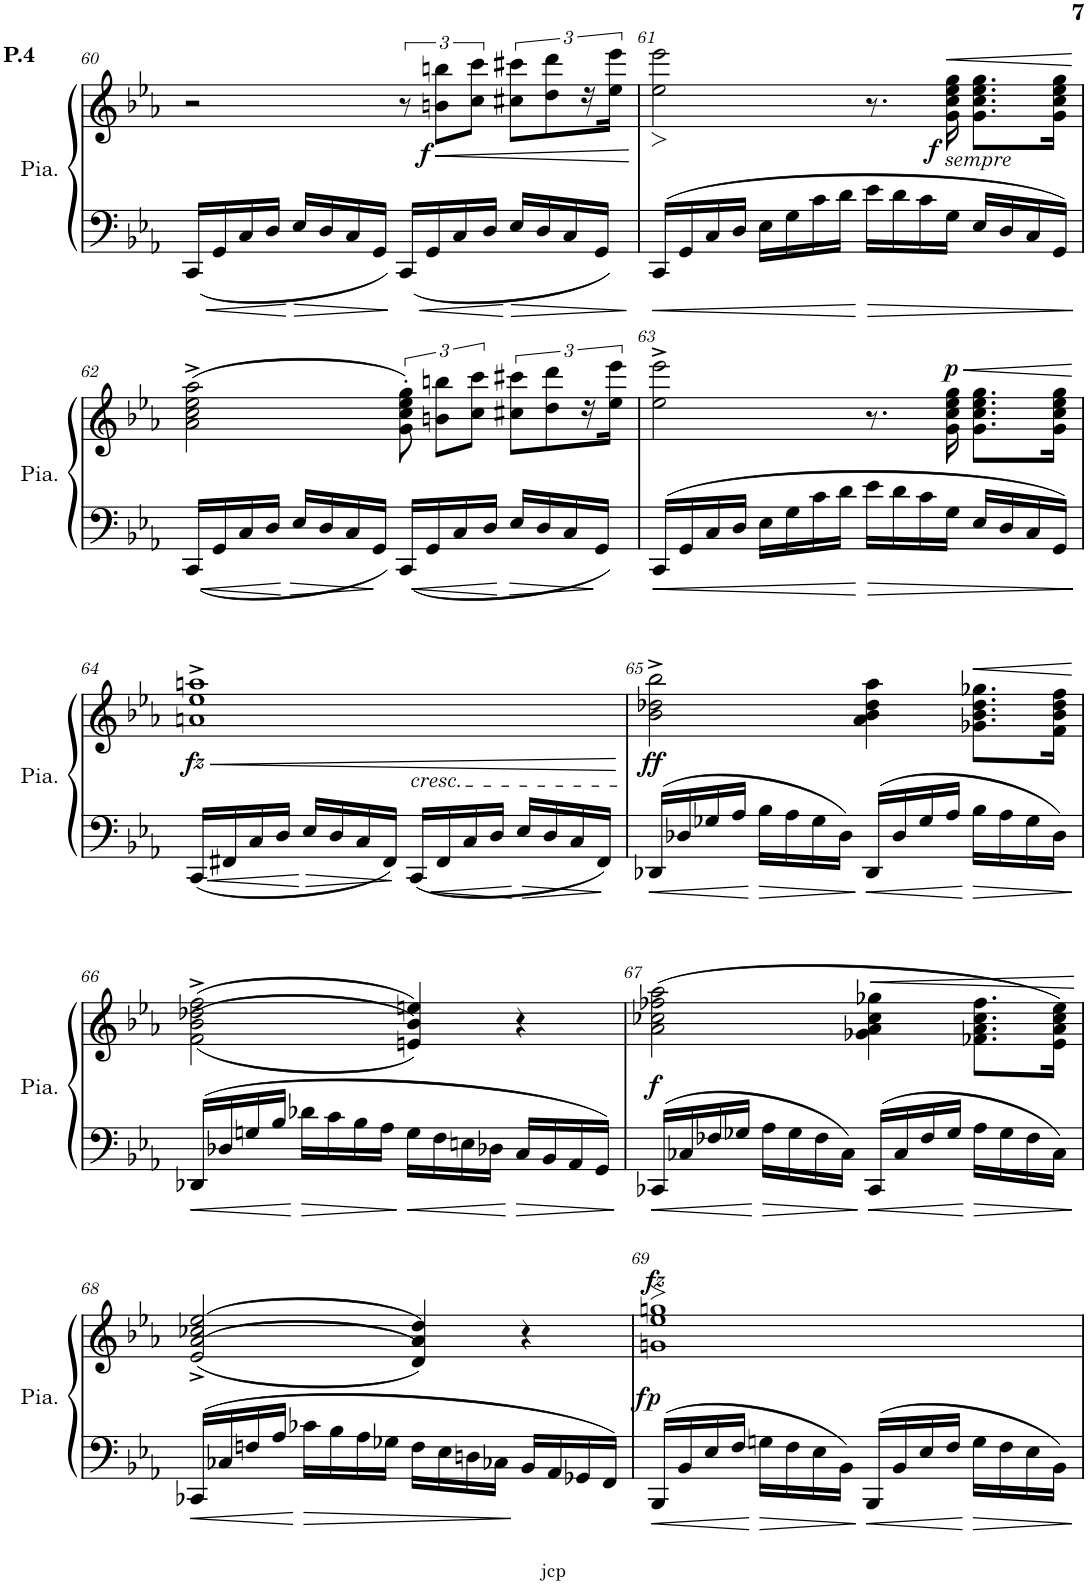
**kern	**kern	**dynam
*part1	*part1	*part1
*staff2	*staff1	*staff1/2
*I"Piano	*	*
*I'Pia.	*	*
!!LO:PB:g=z
*clefF4	*clefG2	*
*k[b-e-a-]	*k[b-e-a-]	*
*M4/4	*M4/4	*
*met(c)	*met(c)	*
=60	=60	=60
!	!LO:TX:a:B:t=P.4	!
16CC/LL	2r	.
16GG/	.	.
16C/	.	.
16D/JJ	.	.
16E-/LL	.	.
16D/	.	.
16C/	.	.
16GG/JJ	.	.
16CC/LL	12r	.
16GG/	.	.
!	!	!LO:DY:b
.	12bn\ 12bbn\L	f
16C/	.	.
!	!	!LO:HP:b
.	12cc\ 12ccc\J	<
16D/JJ	.	.
16E-/LL	12cc#X\ 12ccc#X\L	.
16D/	.	.
.	12dd\ 12ddd\	.
16C/	.	.
.	24r	.
16GG/JJ	.	.
.	24ee-\ 24eee-\JJ	.
.	.	[
=61	=61	=61
16CC/LL	2ee-\< 2eee-\<	.
16GG/	.	.
16C/	.	.
16D/JJ	.	.
16E-\LL	.	.
16G\	.	.
16c\	.	.
16d\JJ	.	.
16e-\LL	8.r	.
16d\	.	.
16c\	.	.
!	!LO:TX:b:i:t=sempre	!
!	!	!LO:HP:b
!	!	!LO:DY:n=1:b
16G\JJ	16g\ 16cc\ 16ee-\ 16gg\	< f
16E-/LL	8.g\ 8.cc\ 8.ee-\ 8.gg\L	.
16D/	.	.
16C/	.	.
16GG/JJ	16g\ 16cc\ 16ee-\ 16gg\Jk	.
.	.	[
!!LO:LB:g=z
=62	=62	=62
16CC/LL	(2a-\^ 2cc\^ 2ee-\^ 2aa-\^	.
16GG/	.	.
16C/	.	.
16D/JJ	.	.
16E-/LL	.	.
16D/	.	.
16C/	.	.
16GG/JJ	.	.
16CC/LL	12g\' 12cc\' 12ee-\' 12gg\')	.
16GG/	.	.
.	12bn\ 12bbn\L	.
16C/	.	.
.	12cc\ 12ccc\J	.
16D/JJ	.	.
16E-/LL	12cc#X\ 12ccc#X\L	.
16D/	.	.
.	12dd\ 12ddd\	.
16C/	.	.
.	24r	.
16GG/JJ	.	.
.	24ee-\ 24eee-\JJ	.
=63	=63	=63
16CC/LL	2ee-\^ 2eee-\^	.
16GG/	.	.
16C/	.	.
16D/JJ	.	.
16E-\LL	.	.
16G\	.	.
16c\	.	.
16d\JJ	.	.
16e-\LL	8.r	.
16d\	.	.
16c\	.	.
!	!	!LO:HP:b
!	!	!LO:DY:n=1:a
16G\JJ	16g\ 16cc\ 16ee-\ 16gg\	< p
16E-/LL	8.g\ 8.cc\ 8.ee-\ 8.gg\L	.
16D/	.	.
16C/	.	.
16GG/JJ	16g\ 16cc\ 16ee-\ 16gg\Jk	.
.	.	[
!!LO:LB:g=z
=64	=64	=64
!	!	!LO:HP:b
!	!	!LO:DY:n=1:b
16CC/LL	1an^ 1ee-^ 1aan^	< fz
16FF#X/	.	.
16C/	.	.
16D/JJ	.	.
16E-/LL	.	.
16D/	.	.
16C/	.	.
16FF#/JJ	.	.
!LO:TX:a:i:t=cresc.	!	!
16CC/LL	.	.
16FF#/	.	.
16C/	.	.
16D/JJ	.	.
16E-/LL	.	.
16D/	.	.
16C/	.	.
16FF#/JJ	.	.
.	.	[
=65	=65	=65
!	!	!LO:DY:b
16DD-X/LL	2b-\^ 2dd-X\^ 2bb-\^	ff
16D-X/	.	.
16G-X/	.	.
16A-/JJ	.	.
16B-\LL	.	.
16A-\	.	.
16G-\	.	.
16D-\JJ	.	.
16DD-/LL	4a-\ 4b-\ 4dd-\ 4aa-\	.
16D-/	.	.
16G-/	.	.
16A-/JJ	.	.
!	!	!LO:HP:b
16B-\LL	8.g-X\ 8.b-\ 8.dd-\ 8.gg-X\L	<
16A-\	.	.
16G-\	.	.
16D-\JJ	16f\ 16b-\ 16dd-\ 16ff\Jk	.
.	.	[
!!LO:LB:g=z
=66	=66	=66
16DD-X/LL	(((<2f\^ 2b-\^ 2dd-X\^ 2ff\^	.
16D-X/	.	.
16Gn/	.	.
16B-/JJ	.	.
16d-X\LL	.	.
16c\	.	.
16B-\	.	.
16A-\JJ	.	.
16G\LL	4en/ 4b-/ 4een/)))	.
16F\	.	.
16En\	.	.
16D-X\JJ	.	.
16C/LL	4r	.
16BB-/	.	.
16AA-/	.	.
16GG/JJ	.	.
=67	=67	=67
!	!	!LO:DY:b
16CC-X/LL	(2a-\ 2cc-X\ 2ff-X\ 2aa-\	f
16C-X/	.	.
16F-X/	.	.
16G-X/JJ	.	.
16A-\LL	.	.
16G-\	.	.
16F-\	.	.
16C-\JJ	.	.
!	!	!LO:HP:b
16CC-/LL	4g-X\ 4a-\ 4cc-\ 4gg-X\	<
16C-/	.	.
16F-/	.	.
16G-/JJ	.	.
16A-\LL	8.f-X\ 8.a-\ 8.cc-\ 8.ff-\L	.
16G-\	.	.
16F-\	.	.
16C-\JJ	16e-\ 16a-\ 16cc-\ 16ee-\Jk)	.
.	.	[
!!LO:LB:g=z
=68	=68	=68
16CC-X/LL	(>(>(2e-/^ 2a-/^ 2cc-X/^ 2ee-/^	.
16C-X/	.	.
16Fn/	.	.
16A-/JJ	.	.
16c-X\LL	.	.
16B-\	.	.
16A-\	.	.
16G-X\JJ	.	.
16F\LL	4d/ 4a-/ 4dd/)))	.
16E-\	.	.
16Dn\	.	.
16C-X\JJ	.	.
16BB-/LL	4r	.
16AA-/	.	.
16GG-X/	.	.
16FF/JJ	.	.
=69	=69	=69
!	!	!LO:DY:a=2
!	!	!LO:DY:n=1:a
16BBB-/LL	1gn> 1ee-> 1ggn>	fp fz
16BB-/	.	.
16E-/	.	.
16F/JJ	.	.
16Gn\LL	.	.
16F\	.	.
16E-\	.	.
16BB-\JJ	.	.
16BBB-/LL	.	.
16BB-/	.	.
16E-/	.	.
16F/JJ	.	.
16G\LL	.	.
16F\	.	.
16E-\	.	.
16BB-\JJ	.	.
=	=	=
*-	*-	*-
